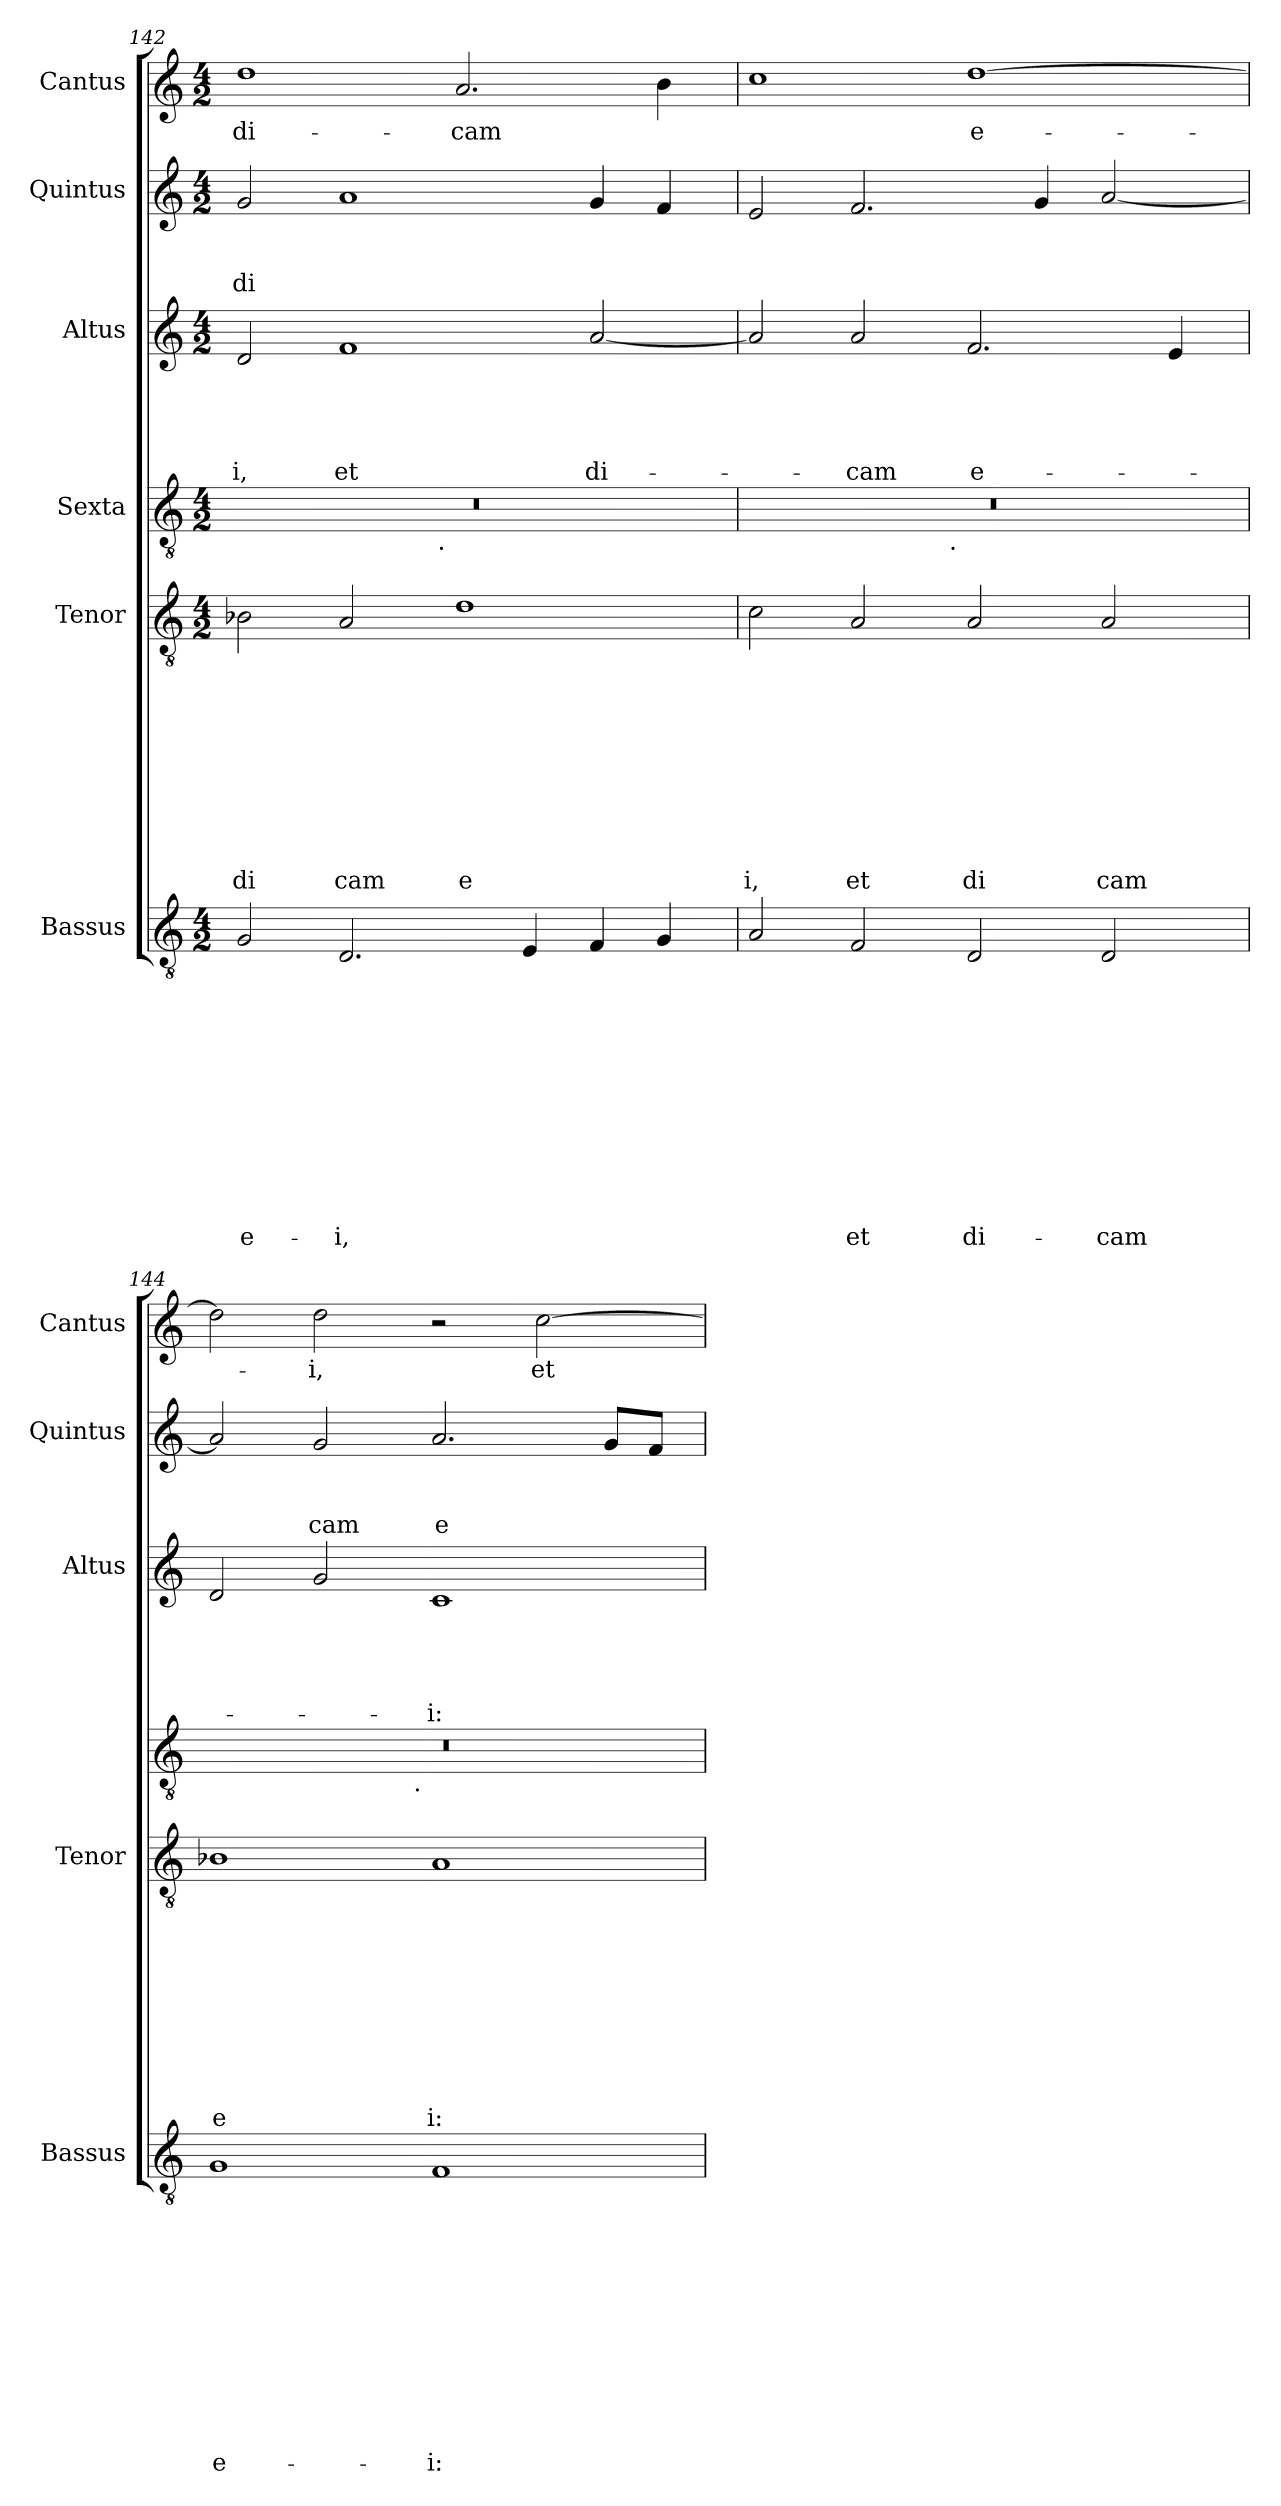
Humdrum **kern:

**kern	**text	**text	**text	**text	**text	**text	**text	**text	**text	**text	**text	**text	**kern	**text	**text	**text	**text	**text	**text	**text	**text	**text	**text	**kern	**kern	**text	**text	**text	**text	**text	**kern	**text	**text	**text	**kern	**text
*part6	*part6	*part6	*part6	*part6	*part6	*part6	*part6	*part6	*part6	*part6	*part6	*part6	*part5	*part5	*part5	*part5	*part5	*part5	*part5	*part5	*part5	*part5	*part5	*part4	*part3	*part3	*part3	*part3	*part3	*part3	*part2	*part2	*part2	*part2	*part1	*part1
*staff6	*staff6	*staff6	*staff6	*staff6	*staff6	*staff6	*staff6	*staff6	*staff6	*staff6	*staff6	*staff6	*staff5	*staff5	*staff5	*staff5	*staff5	*staff5	*staff5	*staff5	*staff5	*staff5	*staff5	*staff4	*staff3	*staff3	*staff3	*staff3	*staff3	*staff3	*staff2	*staff2	*staff2	*staff2	*staff1	*staff1
*I"Bassus	*	*	*	*	*	*	*	*	*	*	*	*	*I"Tenor	*	*	*	*	*	*	*	*	*	*	*I"Sexta	*I"Altus	*	*	*	*	*	*I"Quintus	*	*	*	*I"Cantus	*
*I'Bassus	*	*	*	*	*	*	*	*	*	*	*	*	*I'Tenor	*	*	*	*	*	*	*	*	*	*	*	*I'Altus	*	*	*	*	*	*I'Quintus	*	*	*	*I'Cantus	*
*clefGv2	*	*	*	*	*	*	*	*	*	*	*	*	*clefGv2	*	*	*	*	*	*	*	*	*	*	*clefGv2	*clefG2	*	*	*	*	*	*clefG2	*	*	*	*clefG2	*
*k[]	*	*	*	*	*	*	*	*	*	*	*	*	*k[]	*	*	*	*	*	*	*	*	*	*	*k[]	*k[]	*	*	*	*	*	*k[]	*	*	*	*k[]	*
*C:	*	*	*	*	*	*	*	*	*	*	*	*	*C:	*	*	*	*	*	*	*	*	*	*	*C:	*C:	*	*	*	*	*	*C:	*	*	*	*C:	*
*M4/2	*	*	*	*	*	*	*	*	*	*	*	*	*M4/2	*	*	*	*	*	*	*	*	*	*	*M4/2	*M4/2	*	*	*	*	*	*M4/2	*	*	*	*M4/2	*
=142	=142	=142	=142	=142	=142	=142	=142	=142	=142	=142	=142	=142	=142	=142	=142	=142	=142	=142	=142	=142	=142	=142	=142	=142	=142	=142	=142	=142	=142	=142	=142	=142	=142	=142	=142	=142
!	!	!	!	!	!	!	!	!	!	!	!	!LO:LY:b	!	!	!	!	!	!	!	!	!	!	!LO:LY:b	!	!	!	!	!	!	!LO:LY:b	!	!	!	!LO:LY:b	!	!LO:LY:b
*	*	*	*	*	*	*	*	*	*	*	*	*	*	*	*	*	*	*	*	*	*	*	*	*^	*	*	*	*	*	*	*	*	*	*	*	*
2G/	.	.	.	.	.	.	.	.	.	.	.	e-	2B-X\	.	.	.	.	.	.	.	.	.	di	0r	2ryy	2d/	.	.	.	.	-i,	2g/	.	.	di	1dd	di-
!	!	!	!	!	!	!	!	!	!	!	!	!LO:LY:b	!	!	!	!	!	!	!	!	!	!	!LO:LY:b	!	!	!	!	!	!	!	!LO:LY:b	!	!	!	!	!	!
2.D/	.	.	.	.	.	.	.	.	.	.	.	-i,	2A/	.	.	.	.	.	.	.	.	.	cam	.	4...ryy	1f	.	.	.	.	et	1a	.	.	.	.	.
!	!	!	!	!	!	!	!	!	!	!	!	!	!	!	!	!	!	!	!	!	!	!	!	!	!LO:TX:b:t=.	!	!	!	!	!	!	!	!	!	!	!	!
.	.	.	.	.	.	.	.	.	.	.	.	.	.	.	.	.	.	.	.	.	.	.	.	.	1ryy	.	.	.	.	.	.	.	.	.	.	.	.
!	!	!	!	!	!	!	!	!	!	!	!	!	!	!	!	!	!	!	!	!	!	!	!LO:LY:b	!	!	!	!	!	!	!	!	!	!	!	!	!	!LO:LY:b
.	.	.	.	.	.	.	.	.	.	.	.	.	1d	.	.	.	.	.	.	.	.	.	e	.	.	.	.	.	.	.	.	.	.	.	.	2.a/	-cam
4E/	.	.	.	.	.	.	.	.	.	.	.	.	.	.	.	.	.	.	.	.	.	.	.	.	.	.	.	.	.	.	.	.	.	.	.	.	.
!	!	!	!	!	!	!	!	!	!	!	!	!	!	!	!	!	!	!	!	!	!	!	!	!	!	!	!	!	!	!	!LO:LY:b	!	!	!	!	!	!
4F/	.	.	.	.	.	.	.	.	.	.	.	.	.	.	.	.	.	.	.	.	.	.	.	.	.	[<2a/	.	.	.	.	di-	4g/	.	.	.	.	.
4G/	.	.	.	.	.	.	.	.	.	.	.	.	.	.	.	.	.	.	.	.	.	.	.	.	.	.	.	.	.	.	.	4f/	.	.	.	4b\	.
.	.	.	.	.	.	.	.	.	.	.	.	.	.	.	.	.	.	.	.	.	.	.	.	.	32ryy	.	.	.	.	.	.	.	.	.	.	.	.
=143	=143	=143	=143	=143	=143	=143	=143	=143	=143	=143	=143	=143	=143	=143	=143	=143	=143	=143	=143	=143	=143	=143	=143	=143	=143	=143	=143	=143	=143	=143	=143	=143	=143	=143	=143	=143	=143
!	!	!	!	!	!	!	!	!	!	!	!	!	!	!	!	!	!	!	!	!	!	!	!LO:LY:b	!	!	!	!	!	!	!	!	!	!	!	!	!	!
2A/	.	.	.	.	.	.	.	.	.	.	.	.	2c\	.	.	.	.	.	.	.	.	.	i,	0r	2ryy	2a/]	.	.	.	.	.	2e/	.	.	.	1cc	.
!	!	!	!	!	!	!	!	!	!	!	!	!LO:LY:b	!	!	!	!	!	!	!	!	!	!	!LO:LY:b	!	!	!	!	!	!	!	!LO:LY:b	!	!	!	!	!	!
2F/	.	.	.	.	.	.	.	.	.	.	.	et	2A/	.	.	.	.	.	.	.	.	.	et	.	4...ryy	2a/	.	.	.	.	-cam	2.f/	.	.	.	.	.
!	!	!	!	!	!	!	!	!	!	!	!	!	!	!	!	!	!	!	!	!	!	!	!	!	!LO:TX:b:t=.	!	!	!	!	!	!	!	!	!	!	!	!
.	.	.	.	.	.	.	.	.	.	.	.	.	.	.	.	.	.	.	.	.	.	.	.	.	1ryy	.	.	.	.	.	.	.	.	.	.	.	.
!	!	!	!	!	!	!	!	!	!	!	!	!LO:LY:b	!	!	!	!	!	!	!	!	!	!	!LO:LY:b	!	!	!	!	!	!	!	!LO:LY:b	!	!	!	!	!	!LO:LY:b:rj
2D/	.	.	.	.	.	.	.	.	.	.	.	di-	2A/	.	.	.	.	.	.	.	.	.	di	.	.	2.f/	.	.	.	.	e-	.	.	.	.	[>1dd	e-
.	.	.	.	.	.	.	.	.	.	.	.	.	.	.	.	.	.	.	.	.	.	.	.	.	.	.	.	.	.	.	.	4g/	.	.	.	.	.
!	!	!	!	!	!	!	!	!	!	!	!	!LO:LY:b	!	!	!	!	!	!	!	!	!	!	!LO:LY:b	!	!	!	!	!	!	!	!	!	!	!	!	!	!
2D/	.	.	.	.	.	.	.	.	.	.	.	-cam	2A/	.	.	.	.	.	.	.	.	.	cam	.	.	.	.	.	.	.	.	[<2a/	.	.	.	.	.
.	.	.	.	.	.	.	.	.	.	.	.	.	.	.	.	.	.	.	.	.	.	.	.	.	.	4e/	.	.	.	.	.	.	.	.	.	.	.
.	.	.	.	.	.	.	.	.	.	.	.	.	.	.	.	.	.	.	.	.	.	.	.	.	32ryy	.	.	.	.	.	.	.	.	.	.	.	.
=144	=144	=144	=144	=144	=144	=144	=144	=144	=144	=144	=144	=144	=144	=144	=144	=144	=144	=144	=144	=144	=144	=144	=144	=144	=144	=144	=144	=144	=144	=144	=144	=144	=144	=144	=144	=144	=144
!	!	!	!	!	!	!	!	!	!	!	!	!LO:LY:b	!	!	!	!	!	!	!	!	!	!	!LO:LY:b	!	!	!	!	!	!	!	!	!	!	!	!	!	!
1G	.	.	.	.	.	.	.	.	.	.	.	e-	1B-X	.	.	.	.	.	.	.	.	.	e	0r	2ryy	2d/	.	.	.	.	.	2a/]	.	.	.	2dd\]	.
!	!	!	!	!	!	!	!	!	!	!	!	!	!	!	!	!	!	!	!	!	!	!	!	!	!	!	!	!	!	!	!	!	!	!	!LO:LY:b	!	!LO:LY:b
.	.	.	.	.	.	.	.	.	.	.	.	.	.	.	.	.	.	.	.	.	.	.	.	.	4...ryy	2g/	.	.	.	.	.	2g/	.	.	cam	2dd\	-i,
!	!	!	!	!	!	!	!	!	!	!	!	!	!	!	!	!	!	!	!	!	!	!	!	!	!LO:TX:b:t=.	!	!	!	!	!	!	!	!	!	!	!	!
.	.	.	.	.	.	.	.	.	.	.	.	.	.	.	.	.	.	.	.	.	.	.	.	.	1ryy	.	.	.	.	.	.	.	.	.	.	.	.
!	!	!	!	!	!	!	!	!	!	!	!	!LO:LY:b	!	!	!	!	!	!	!	!	!	!	!LO:LY:b	!	!	!	!	!	!	!	!LO:LY:b	!	!	!	!LO:LY:b	!	!
1F	.	.	.	.	.	.	.	.	.	.	.	-i:	1A	.	.	.	.	.	.	.	.	.	i:	.	.	1c	.	.	.	.	-i:	2.a/	.	.	e	2r	.
!	!	!	!	!	!	!	!	!	!	!	!	!	!	!	!	!	!	!	!	!	!	!	!	!	!	!	!	!	!	!	!	!	!	!	!	!	!LO:LY:b
.	.	.	.	.	.	.	.	.	.	.	.	.	.	.	.	.	.	.	.	.	.	.	.	.	.	.	.	.	.	.	.	.	.	.	.	[>2cc\	et
.	.	.	.	.	.	.	.	.	.	.	.	.	.	.	.	.	.	.	.	.	.	.	.	.	.	.	.	.	.	.	.	8g/L	.	.	.	.	.
.	.	.	.	.	.	.	.	.	.	.	.	.	.	.	.	.	.	.	.	.	.	.	.	.	.	.	.	.	.	.	.	8f/J	.	.	.	.	.
.	.	.	.	.	.	.	.	.	.	.	.	.	.	.	.	.	.	.	.	.	.	.	.	.	32ryy	.	.	.	.	.	.	.	.	.	.	.	.
*	*	*	*	*	*	*	*	*	*	*	*	*	*	*	*	*	*	*	*	*	*	*	*	*v	*v	*	*	*	*	*	*	*	*	*	*	*	*
=	=	=	=	=	=	=	=	=	=	=	=	=	=	=	=	=	=	=	=	=	=	=	=	=	=	=	=	=	=	=	=	=	=	=	=	=
*-	*-	*-	*-	*-	*-	*-	*-	*-	*-	*-	*-	*-	*-	*-	*-	*-	*-	*-	*-	*-	*-	*-	*-	*-	*-	*-	*-	*-	*-	*-	*-	*-	*-	*-	*-	*-
